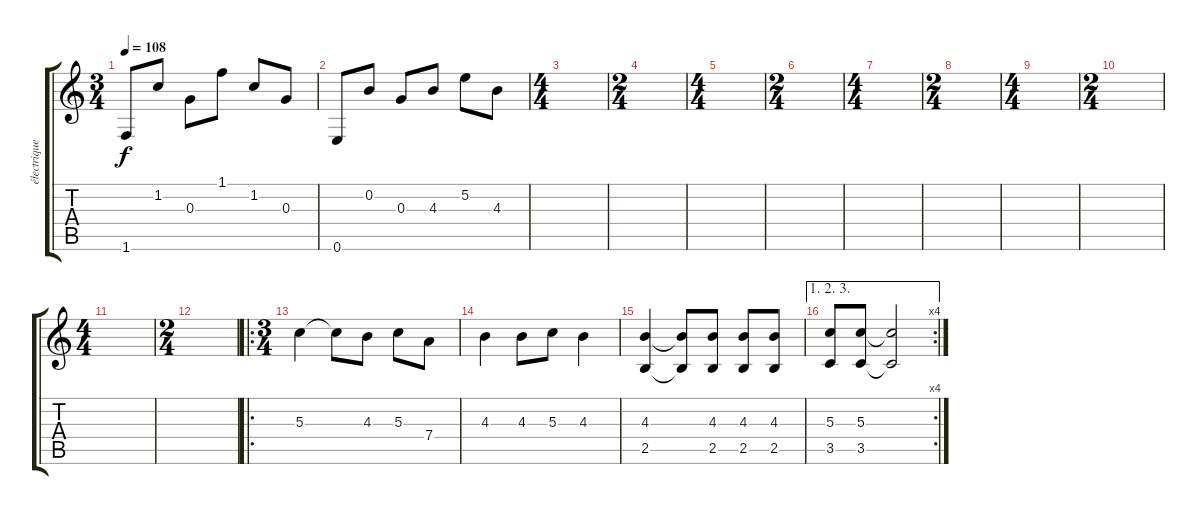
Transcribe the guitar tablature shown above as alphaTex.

\track ("électrique 2" "électrique") {instrument electricguitarjazz}
\staff {score tabs}
\tuning (E4 B3 G3 D3 A2 E2) {hide}
\ts (3 4)
\tempo 108
\clef g2
\ks c
1.6.8{dy f} 1.2.8 0.3.8 1.1.8 1.2.8 0.3.8 |
0.6.8 0.2.8 0.3.8 4.3.8 5.2.8 4.3.8 |
\ts (4 4)
|
\ts (2 4)
|
\ts (4 4)
|
\ts (2 4)
|
\ts (4 4)
|
\ts (2 4)
|
\ts (4 4)
|
\ts (2 4)
|
\ts (4 4)
|
\ts (2 4)
|
\ro
\ts (3 4)
5.3.4{instrument distortionguitar} 5.3{t}.8 4.3.8 5.3.8 7.4.8 |
4.3.4 4.3.8 5.3.8 4.3.4 |
(4.3 2.5).4 (4.3{t} 2.5{t}).8 (4.3 2.5).8 (4.3 2.5).8 (4.3 2.5).8 |
\ae (1 2 3)
\rc 4
(5.3 3.5).8 (5.3 3.5).8 (5.3{t} 3.5{t}).2
